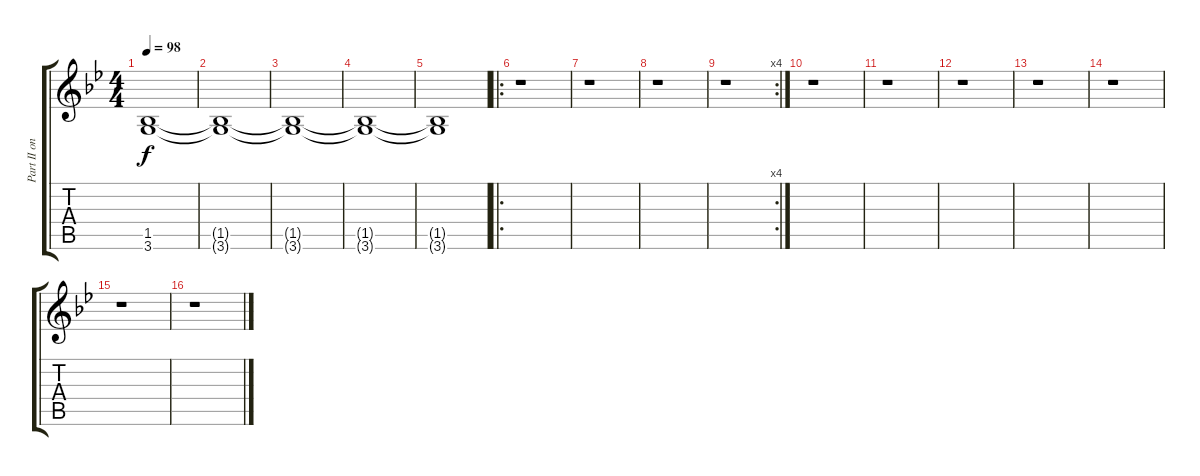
\track ("Part II only with Part I" "Part II on") {instrument electricguitarclean}
\staff {score tabs}
\tuning (E4 B3 G3 D3 A2 E2) {hide}
\ts (4 4)
\tempo 98
\clef g2
\ks bb
(1.5{t} 3.6{t}).1{dy f} |
(1.5{t} 3.6{t}).1 |
(1.5{t} 3.6{t}).1 |
(1.5{t} 3.6{t}).1 |
(1.5{t} 3.6{t}).1 |
\ro
r.1 |
r.1 |
r.1 |
\rc 4
r.1 |
r.1 |
r.1 |
r.1 |
r.1 |
r.1 |
r.1 |
r.1
